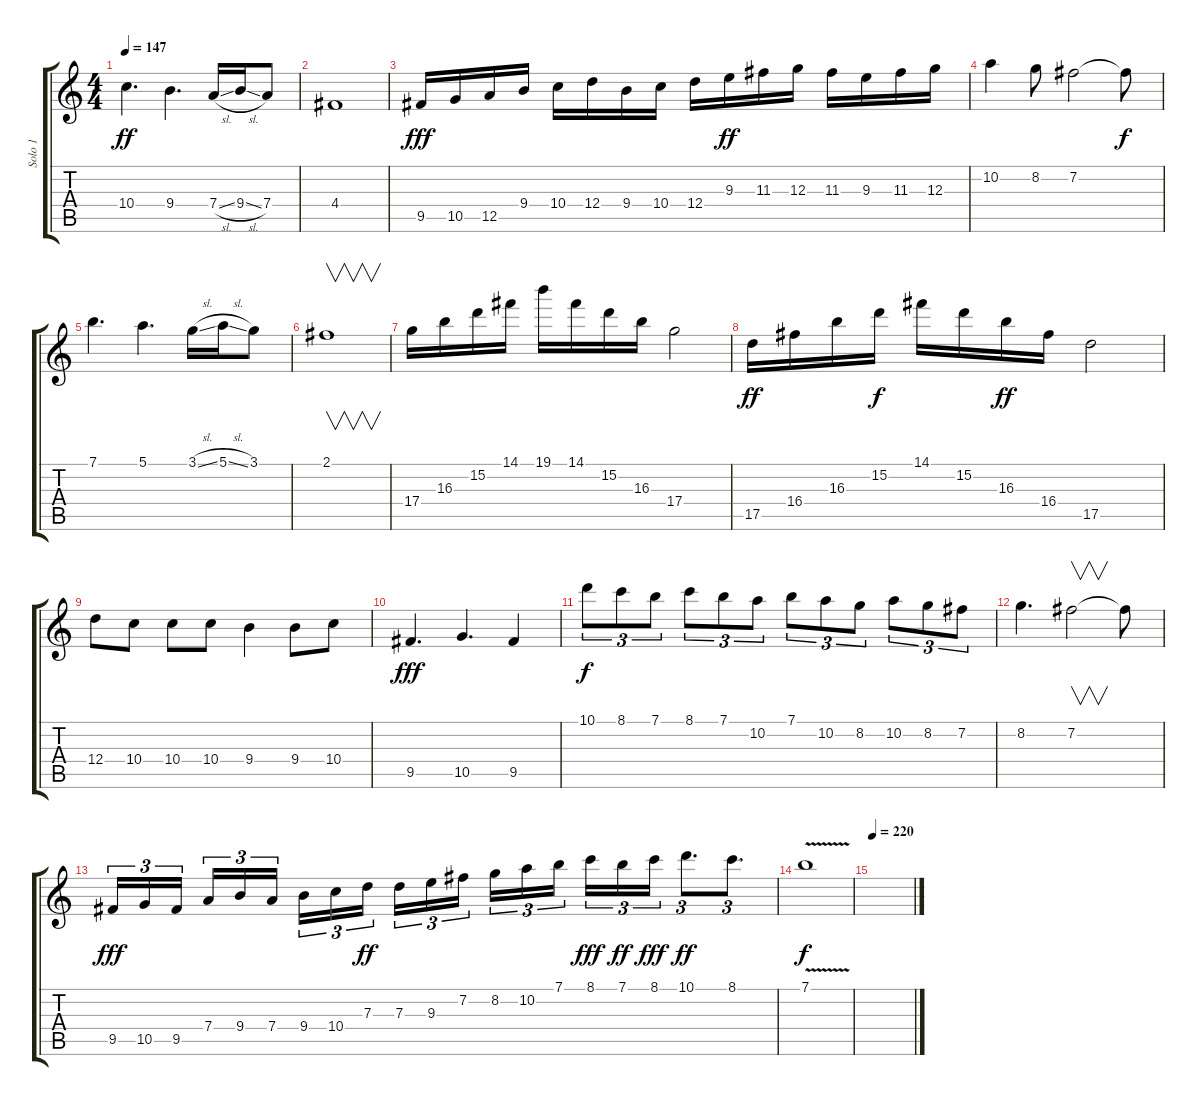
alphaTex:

\track ("Solo 1" "Solo 1") {instrument distortionguitar}
\staff {score tabs}
\tuning (E4 B3 G3 D3 A2 E2) {hide}
\ts (4 4)
\tempo 147
\clef g2
\ks c
10.4.4{d dy ff} 9.4.4{d} 7.4{sl}.16 9.4{sl}.16 7.4.8 |
4.4.1 |
9.5.16{dy fff} 10.5.16 12.5.16 9.4.16 10.4.16 12.4.16 9.4.16 10.4.16 12.4.16 9.3.16{dy ff} 11.3.16 12.3.16 11.3.16 9.3.16 11.3.16 12.3.16 |
10.2.4 8.2.8 7.2.2 7.2{t}.8{dy f} |
7.1.4{d} 5.1.4{d} 3.1{sl}.16 5.1{sl}.16 3.1.8 |
2.1.1{v} |
17.4.16 16.3.16 15.2.16 14.1.16 19.1.16 14.1.16 15.2.16 16.3.16 17.4.2 |
17.5.16{dy ff} 16.4.16 16.3.16 15.2.16{dy f} 14.1.16 15.2.16 16.3.16{dy ff} 16.4.16 17.5.2 |
12.4.8 10.4.8 10.4.8 10.4.8 9.4.4 9.4.8 10.4.8 |
9.5.4{d dy fff} 10.5.4{d} 9.5.4 |
10.1.8{tu (3 2) dy f} 8.1.8{tu (3 2)} 7.1.8{tu (3 2)} 8.1.8{tu (3 2)} 7.1.8{tu (3 2)} 10.2.8{tu (3 2)} 7.1.8{tu (3 2)} 10.2.8{tu (3 2)} 8.2.8{tu (3 2)} 10.2.8{tu (3 2)} 8.2.8{tu (3 2)} 7.2.8{tu (3 2)} |
8.2.4{d} 7.2.2{v} 7.2{t}.8 |
9.5.16{tu (3 2) dy fff} 10.5.16{tu (3 2)} 9.5.16{tu (3 2) beam splitsecondary} 7.4.16{tu (3 2)} 9.4.16{tu (3 2)} 7.4.16{tu (3 2)} 9.4.16{tu (3 2)} 10.4.16{tu (3 2)} 7.3.16{tu (3 2) dy ff beam splitsecondary} 7.3.16{tu (3 2)} 9.3.16{tu (3 2)} 7.2.16{tu (3 2)} 8.2.16{tu (3 2)} 10.2.16{tu (3 2)} 7.1.16{tu (3 2) beam splitsecondary} 8.1.16{tu (3 2) dy fff} 7.1.16{tu (3 2) dy ff} 8.1.16{tu (3 2) dy fff} 10.1.8{d tu (3 2) dy ff} 8.1.8{d tu (3 2)} |
7.1{v}.1{dy f} |
\tempo 220
